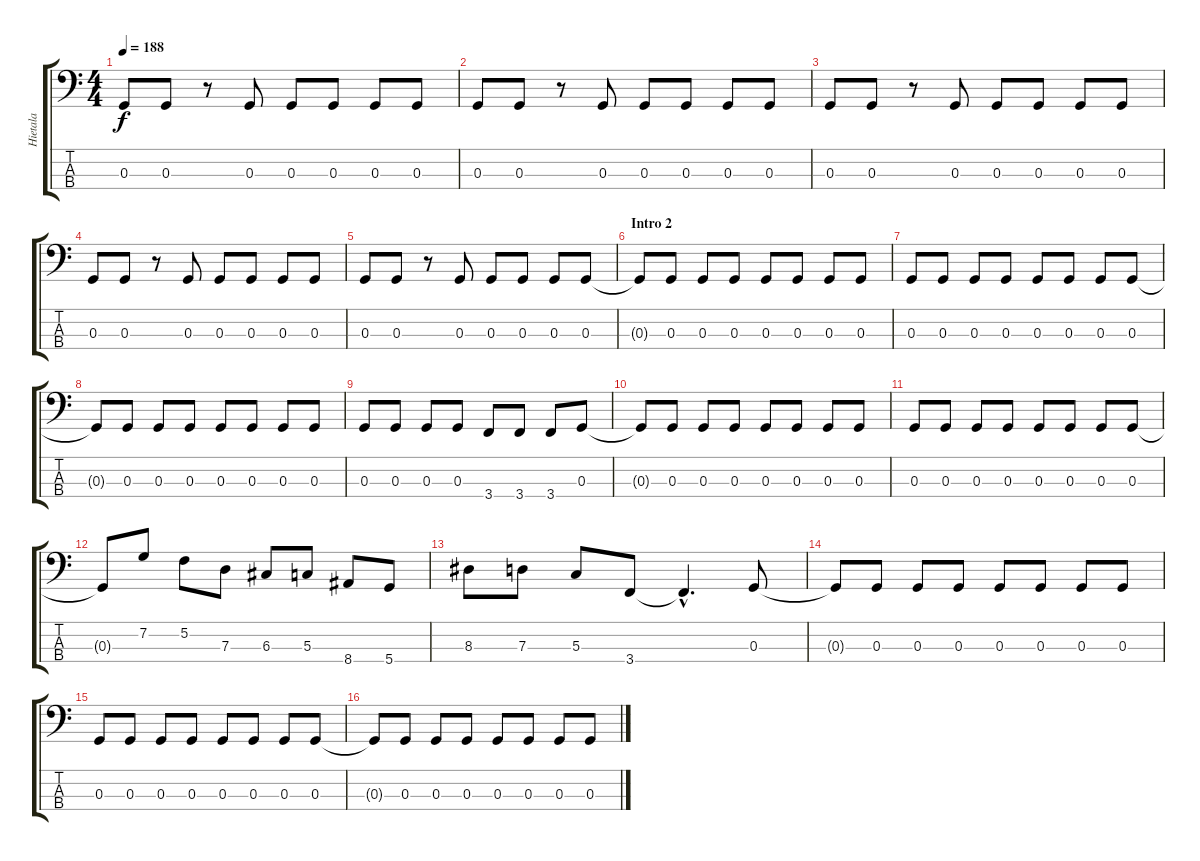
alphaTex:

\track ("Hietala" "Hietala") {instrument electricbassfinger}
\staff {score tabs}
\tuning (F2 C2 G1 D1) {hide}
\ts (4 4)
\tempo 188
\clef f4
\ks c
0.3.8{dy f} 0.3.8 r.8 0.3.8 0.3.8 0.3.8 0.3.8 0.3.8 |
0.3.8 0.3.8 r.8 0.3.8 0.3.8 0.3.8 0.3.8 0.3.8 |
0.3.8 0.3.8 r.8 0.3.8 0.3.8 0.3.8 0.3.8 0.3.8 |
0.3.8 0.3.8 r.8 0.3.8 0.3.8 0.3.8 0.3.8 0.3.8 |
0.3.8 0.3.8 r.8 0.3.8 0.3.8 0.3.8 0.3.8 0.3.8 |
\section ("" "Intro 2")
0.3{t}.8 0.3.8 0.3.8 0.3.8 0.3.8 0.3.8 0.3.8 0.3.8 |
0.3.8 0.3.8 0.3.8 0.3.8 0.3.8 0.3.8 0.3.8 0.3.8 |
0.3{t}.8 0.3.8 0.3.8 0.3.8 0.3.8 0.3.8 0.3.8 0.3.8 |
0.3.8 0.3.8 0.3.8 0.3.8 3.4.8 3.4.8 3.4.8 0.3.8 |
0.3{t}.8 0.3.8 0.3.8 0.3.8 0.3.8 0.3.8 0.3.8 0.3.8 |
0.3.8 0.3.8 0.3.8 0.3.8 0.3.8 0.3.8 0.3.8 0.3.8 |
0.3{t}.8 7.2.8 5.2.8 7.3.8 6.3.8 5.3.8 8.4.8 5.4.8 |
8.3.8 7.3.8 5.3.8 3.4.8 3.4{hac t}.4{d} 0.3.8 |
0.3{t}.8 0.3.8 0.3.8 0.3.8 0.3.8 0.3.8 0.3.8 0.3.8 |
0.3.8 0.3.8 0.3.8 0.3.8 0.3.8 0.3.8 0.3.8 0.3.8 |
0.3{t}.8 0.3.8 0.3.8 0.3.8 0.3.8 0.3.8 0.3.8 0.3.8
